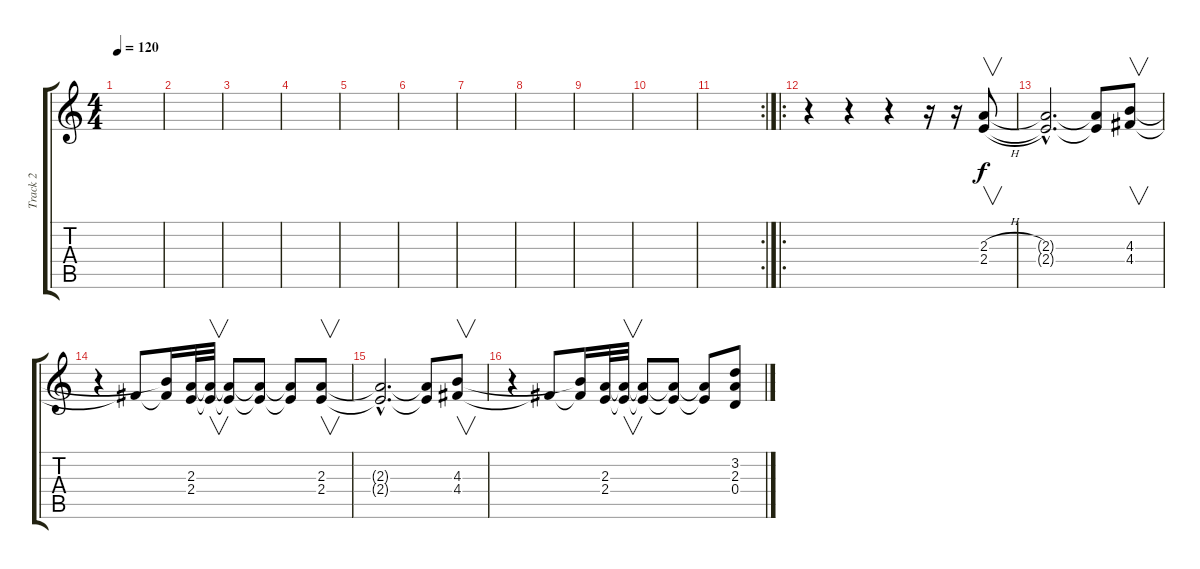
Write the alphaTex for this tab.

\track ("Track 2" "Track 2") {instrument overdrivenguitar}
\staff {score tabs}
\tuning (E4 B3 G3 D3 A2 E2) {hide}
\ts (4 4)
\tempo 120
\clef g2
\ks c
|
|
|
|
|
|
|
|
|
|
\rc 2
|
\ro
r.4 r.4 r.4 r.16 r.16 (2.3{h} 2.4{h}).8{v} |
(2.3{hac t} 2.4{hac t}).2{d} (2.3{t} 2.4{t}).8 (4.3 4.4).8{v} |
r.4 4.4{t}.8 (4.3{t} 4.4{t}).16 (2.3 2.4).32 (2.3{t} 2.4{t}).32{v} (2.3{t} 2.4{t}).8 (2.3{t} 2.4{t}).8 (2.3{t} 2.4{t}).8 (2.3 2.4).8{v} |
(2.3{hac t} 2.4{hac t}).2{d} (2.3{t} 2.4{t}).8 (4.3 4.4).8{v} |
r.4 4.4{t}.8 (4.3{t} 4.4{t}).16 (2.3 2.4).32 (2.3{t} 2.4{t}).32{v} (2.3{t} 2.4{t}).8 (2.3{t} 2.4{t}).8 (2.3{t} 2.4{t}).8 (3.2 2.3 0.4).8
